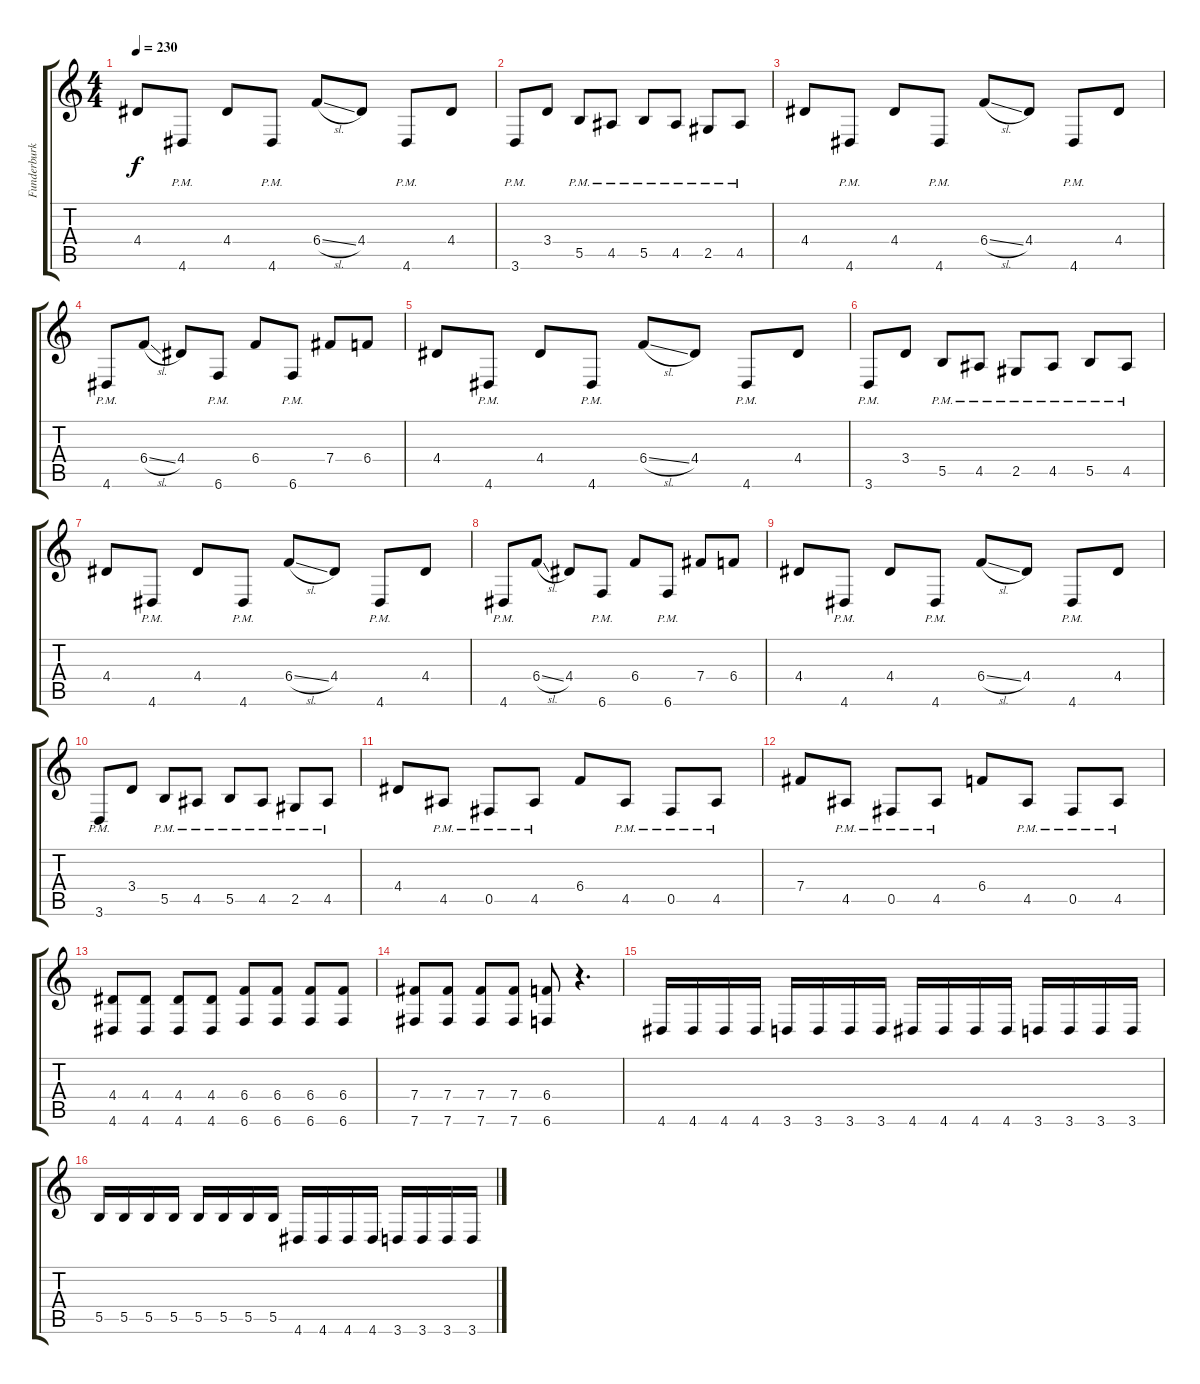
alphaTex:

\track ("Funderburk Rhythm" "Funderburk") {instrument overdrivenguitar}
\staff {score tabs}
\tuning (Db4 Ab3 E3 B2 Gb2 B1) {hide}
\ts (4 4)
\tempo 230
\clef g2
\ks c
4.4.8{dy f} 4.6{pm}.8 4.4.8 4.6{pm}.8 6.4{sl}.8 4.4.8 4.6{pm}.8 4.4.8 |
3.6{pm}.8 3.4.8 5.5{pm}.8 4.5{pm}.8 5.5{pm}.8 4.5{pm}.8 2.5{pm}.8 4.5{pm}.8 |
4.4.8 4.6{pm}.8 4.4.8 4.6{pm}.8 6.4{sl}.8 4.4.8 4.6{pm}.8 4.4.8 |
4.6{pm}.8 6.4{sl}.8 4.4.8 6.6{pm}.8 6.4.8 6.6{pm}.8 7.4.8 6.4.8 |
4.4.8 4.6{pm}.8 4.4.8 4.6{pm}.8 6.4{sl}.8 4.4.8 4.6{pm}.8 4.4.8 |
3.6{pm}.8 3.4.8 5.5{pm}.8 4.5{pm}.8 2.5{pm}.8 4.5{pm}.8 5.5{pm}.8 4.5{pm}.8 |
4.4.8 4.6{pm}.8 4.4.8 4.6{pm}.8 6.4{sl}.8 4.4.8 4.6{pm}.8 4.4.8 |
4.6{pm}.8 6.4{sl}.8 4.4.8 6.6{pm}.8 6.4.8 6.6{pm}.8 7.4.8 6.4.8 |
4.4.8 4.6{pm}.8 4.4.8 4.6{pm}.8 6.4{sl}.8 4.4.8 4.6{pm}.8 4.4.8 |
3.6{pm}.8 3.4.8 5.5{pm}.8 4.5{pm}.8 5.5{pm}.8 4.5{pm}.8 2.5{pm}.8 4.5{pm}.8 |
4.4.8 4.5{pm}.8 0.5{pm}.8 4.5{pm}.8 6.4.8 4.5{pm}.8 0.5{pm}.8 4.5{pm}.8 |
7.4.8 4.5{pm}.8 0.5{pm}.8 4.5{pm}.8 6.4.8 4.5{pm}.8 0.5{pm}.8 4.5{pm}.8 |
(4.4 4.6).8 (4.4 4.6).8 (4.4 4.6).8 (4.4 4.6).8 (6.4 6.6).8 (6.4 6.6).8 (6.4 6.6).8 (6.4 6.6).8 |
(7.4 7.6).8 (7.4 7.6).8 (7.4 7.6).8 (7.4 7.6).8 (6.4 6.6).8 r.4{d} |
4.6.16 4.6.16 4.6.16 4.6.16 3.6.16 3.6.16 3.6.16 3.6.16 4.6.16 4.6.16 4.6.16 4.6.16 3.6.16 3.6.16 3.6.16 3.6.16 |
5.5.16 5.5.16 5.5.16 5.5.16 5.5.16 5.5.16 5.5.16 5.5.16 4.6.16 4.6.16 4.6.16 4.6.16 3.6.16 3.6.16 3.6.16 3.6.16
